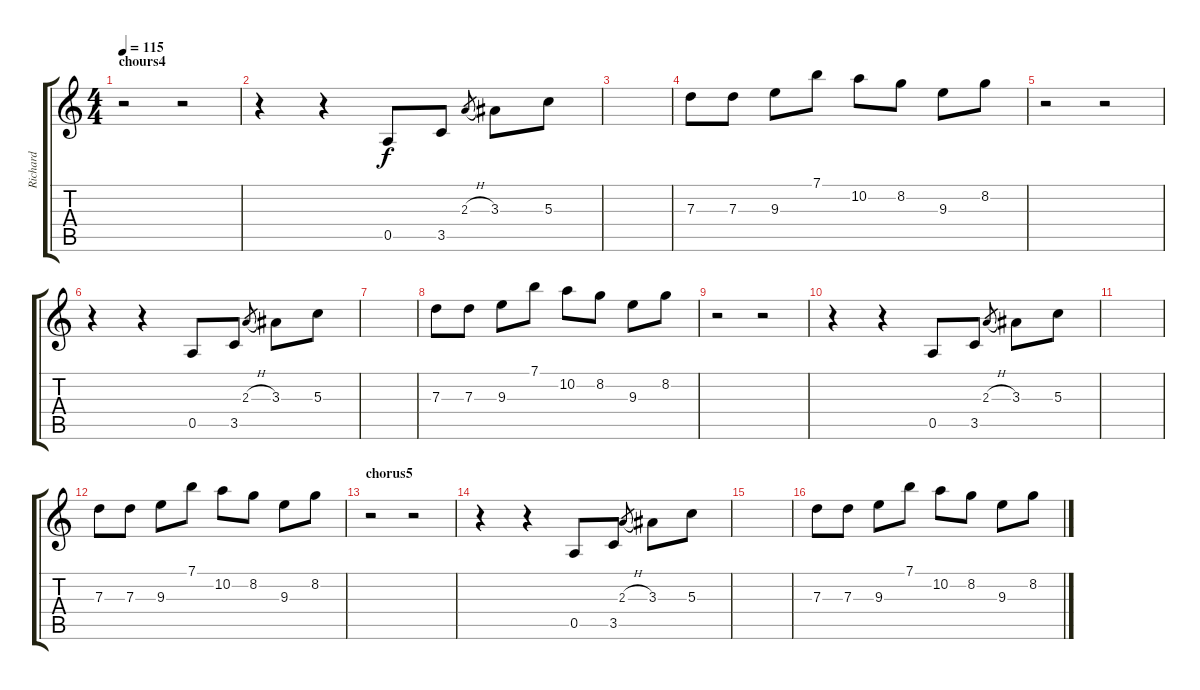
\track ("Richard" "Richard") {instrument overdrivenguitar}
\staff {score tabs}
\tuning (E4 B3 G3 D3 A2 E2) {hide}
\ts (4 4)
\section ("" "chours4")
\tempo 115
\clef g2
\ks c
r.2{dy f} r.2 |
r.4{volume 10} r.4 0.5.8 3.5.8 2.3{h}.8{gr} 3.3.8 5.3.8 |
|
7.3.8 7.3.8 9.3.8 7.1.8 10.2.8 8.2.8 9.3.8 8.2.8 |
r.2 r.2 |
r.4 r.4 0.5.8 3.5.8 2.3{h}.8{gr} 3.3.8 5.3.8 |
|
7.3.8 7.3.8 9.3.8 7.1.8 10.2.8 8.2.8 9.3.8 8.2.8 |
r.2 r.2 |
r.4 r.4 0.5.8 3.5.8 2.3{h}.8{gr} 3.3.8 5.3.8 |
|
7.3.8 7.3.8 9.3.8 7.1.8 10.2.8 8.2.8 9.3.8 8.2.8 |
\section ("" "chorus5")
r.2 r.2 |
r.4 r.4 0.5.8 3.5.8 2.3{h}.8{gr} 3.3.8 5.3.8 |
|
7.3.8 7.3.8 9.3.8 7.1.8 10.2.8 8.2.8 9.3.8 8.2.8
